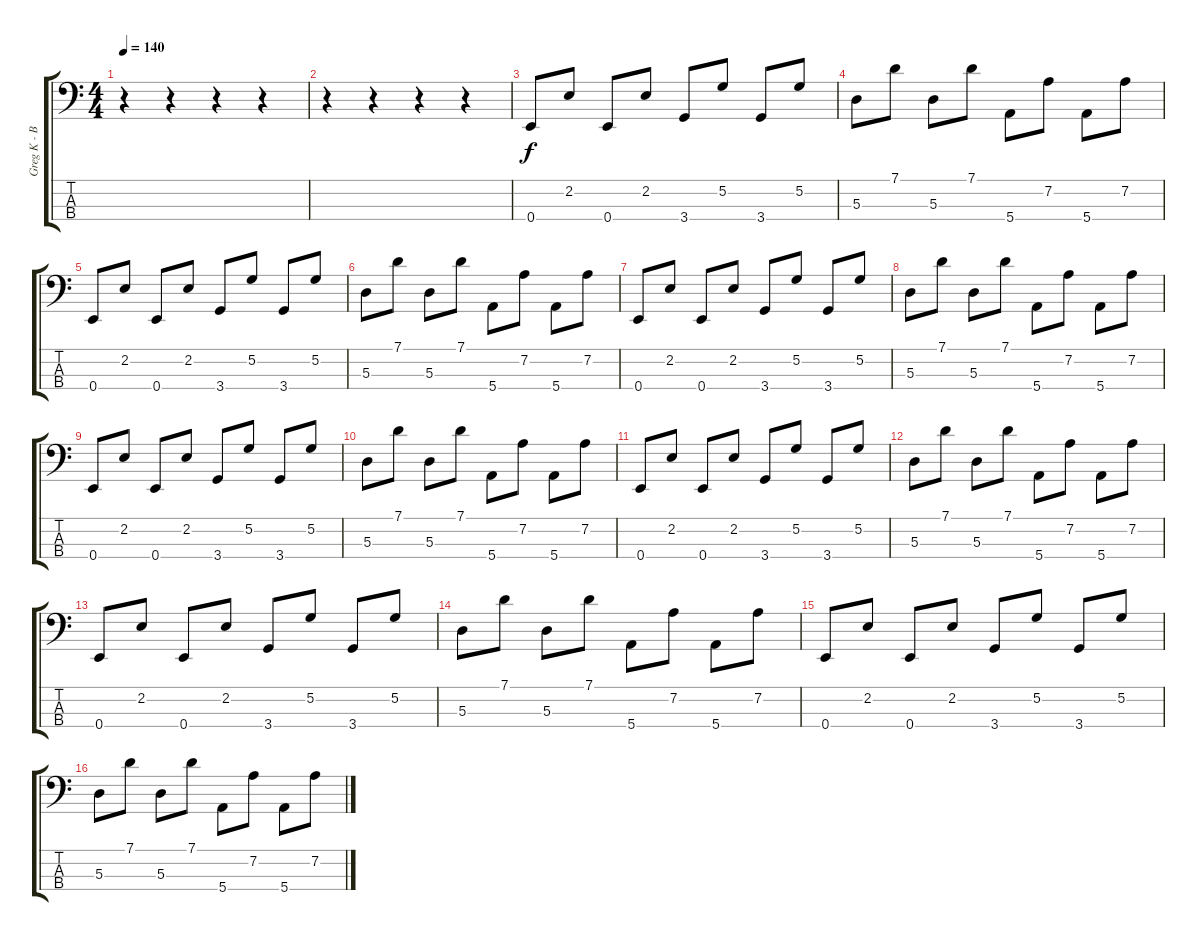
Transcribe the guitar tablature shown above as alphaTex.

\track ("Greg K - Baixo" "Greg K - B") {instrument electricbassfinger}
\staff {score tabs}
\tuning (G2 D2 A1 E1) {hide}
\ts (4 4)
\tempo 140
\clef f4
\ks c
r.4{dy f} r.4 r.4 r.4 |
r.4 r.4 r.4 r.4 |
0.4.8 2.2.8 0.4.8 2.2.8 3.4.8 5.2.8 3.4.8 5.2.8 |
5.3.8 7.1.8 5.3.8 7.1.8 5.4.8 7.2.8 5.4.8 7.2.8 |
0.4.8 2.2.8 0.4.8 2.2.8 3.4.8 5.2.8 3.4.8 5.2.8 |
5.3.8 7.1.8 5.3.8 7.1.8 5.4.8 7.2.8 5.4.8 7.2.8 |
0.4.8 2.2.8 0.4.8 2.2.8 3.4.8 5.2.8 3.4.8 5.2.8 |
5.3.8 7.1.8 5.3.8 7.1.8 5.4.8 7.2.8 5.4.8 7.2.8 |
0.4.8 2.2.8 0.4.8 2.2.8 3.4.8 5.2.8 3.4.8 5.2.8 |
5.3.8 7.1.8 5.3.8 7.1.8 5.4.8 7.2.8 5.4.8 7.2.8 |
0.4.8 2.2.8 0.4.8 2.2.8 3.4.8 5.2.8 3.4.8 5.2.8 |
5.3.8 7.1.8 5.3.8 7.1.8 5.4.8 7.2.8 5.4.8 7.2.8 |
0.4.8 2.2.8 0.4.8 2.2.8 3.4.8 5.2.8 3.4.8 5.2.8 |
5.3.8 7.1.8 5.3.8 7.1.8 5.4.8 7.2.8 5.4.8 7.2.8 |
0.4.8 2.2.8 0.4.8 2.2.8 3.4.8 5.2.8 3.4.8 5.2.8 |
5.3.8 7.1.8 5.3.8 7.1.8 5.4.8 7.2.8 5.4.8 7.2.8
